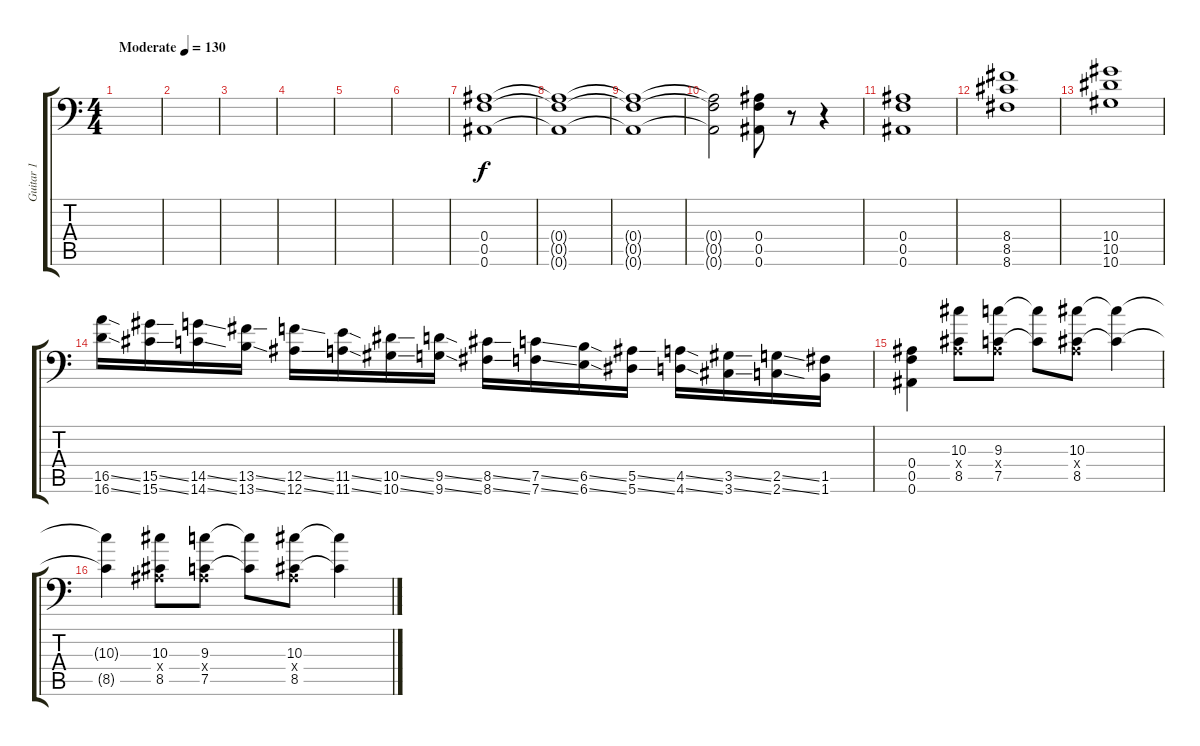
\track ("Guitar 1" "Guitar 1") {instrument distortionguitar}
\staff {score tabs}
\tuning (C4 G3 Eb3 Bb2 F2 Bb1) {hide}
\ts (4 4)
\tempo (130 "Moderate")
\clef f4
\ks c
|
|
|
|
|
|
(0.4 0.5 0.6).1 |
(0.4{t} 0.5{t} 0.6{t}).1 |
(0.4{t} 0.5{t} 0.6{t}).1 |
(0.4{t} 0.5{t} 0.6{t}).2 (0.4 0.5 0.6).8 r.8 r.4 |
(0.4 0.5 0.6).1 |
(8.4 8.5 8.6).1 |
(10.4 10.5 10.6).1 |
(16.5{ss} 16.6{ss}).16 (15.5{ss} 15.6{ss}).16 (14.5{ss} 14.6{ss}).16 (13.5{ss} 13.6{ss}).16 (12.5{ss} 12.6{ss}).16 (11.5{ss} 11.6{ss}).16 (10.5{ss} 10.6{ss}).16 (9.5{ss} 9.6{ss}).16 (8.5{ss} 8.6{ss}).16 (7.5{ss} 7.6{ss}).16 (6.5{ss} 6.6{ss}).16 (5.5{ss} 5.6{ss}).16 (4.5{ss} 4.6{ss}).16 (3.5{ss} 3.6{ss}).16 (2.5{ss} 2.6{ss}).16 (1.5 1.6).16 |
(0.4 0.5 0.6).4 (10.3 0.4{x} 8.5).8 (9.3 0.4{x} 7.5).8 (9.3{t} 7.5{t}).8 (10.3 0.4{x} 8.5).8 (10.3{t} 8.5{t}).4 |
(10.3{t} 8.5{t}).4 (10.3 0.4{x} 8.5).8 (9.3 0.4{x} 7.5).8 (9.3{t} 7.5{t}).8 (10.3 0.4{x} 8.5).8 (10.3{t} 8.5{t}).4
